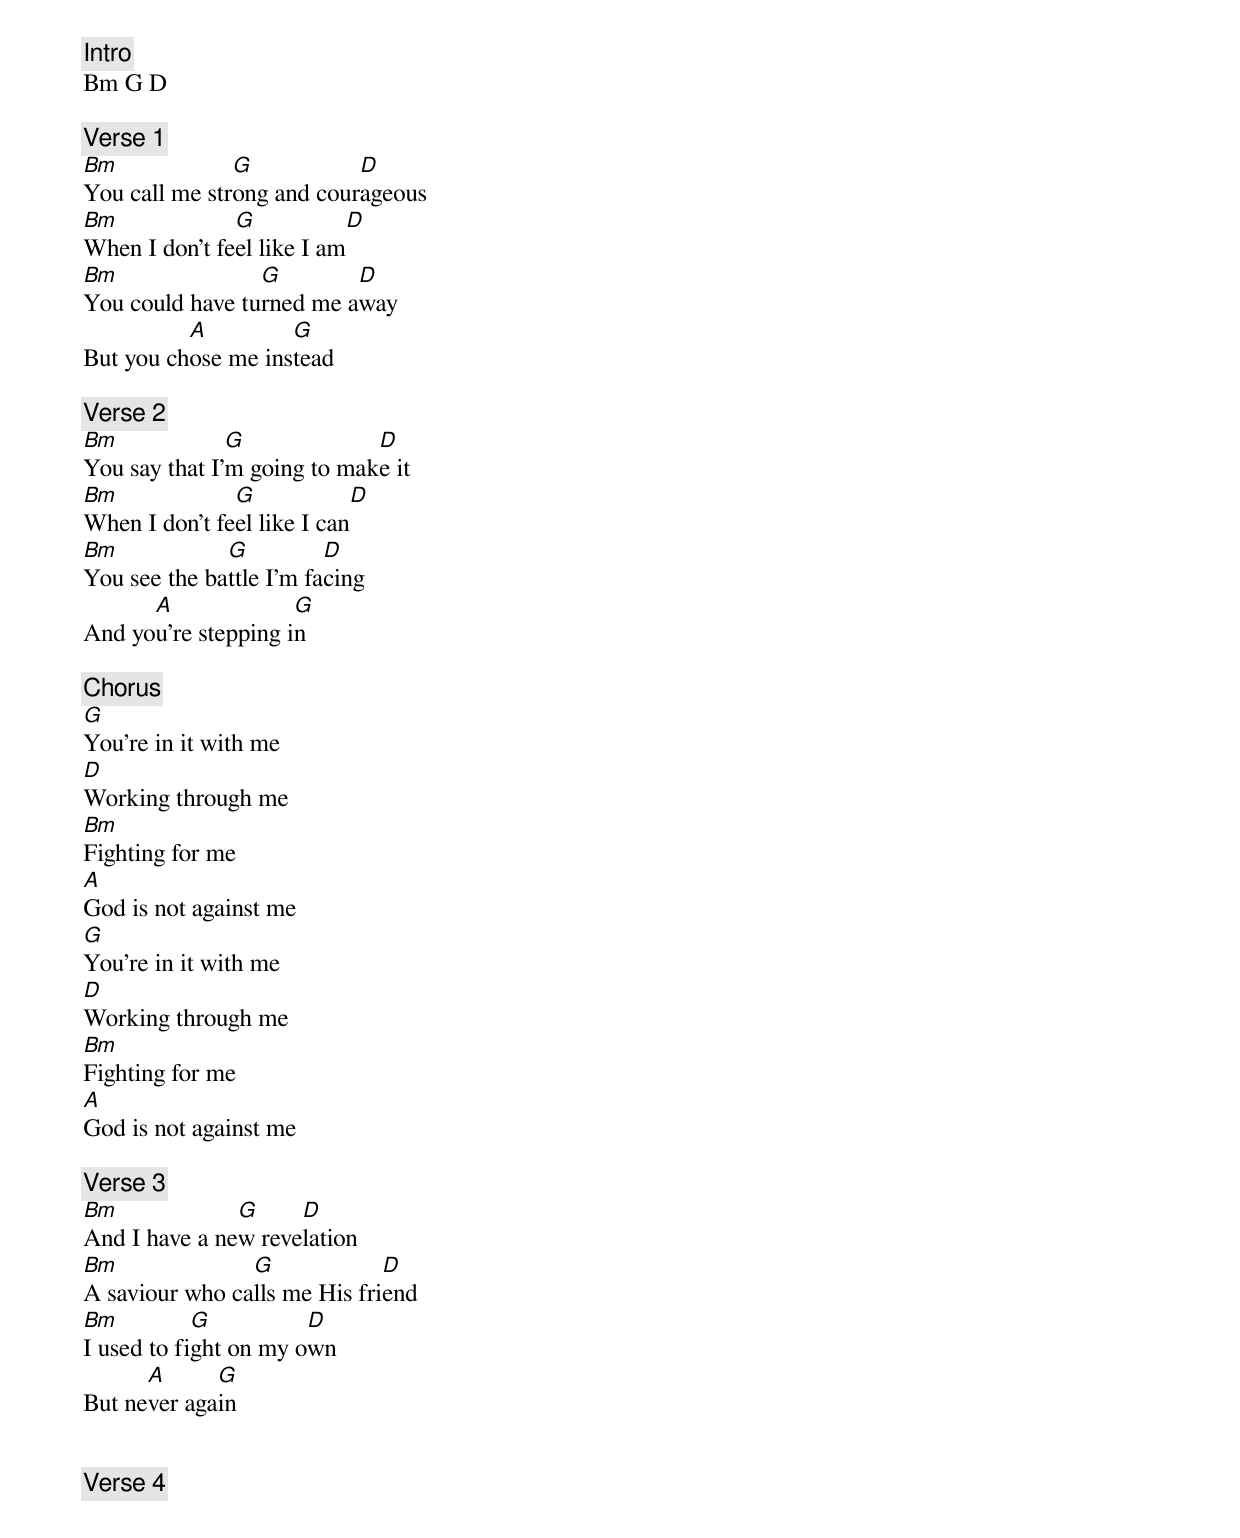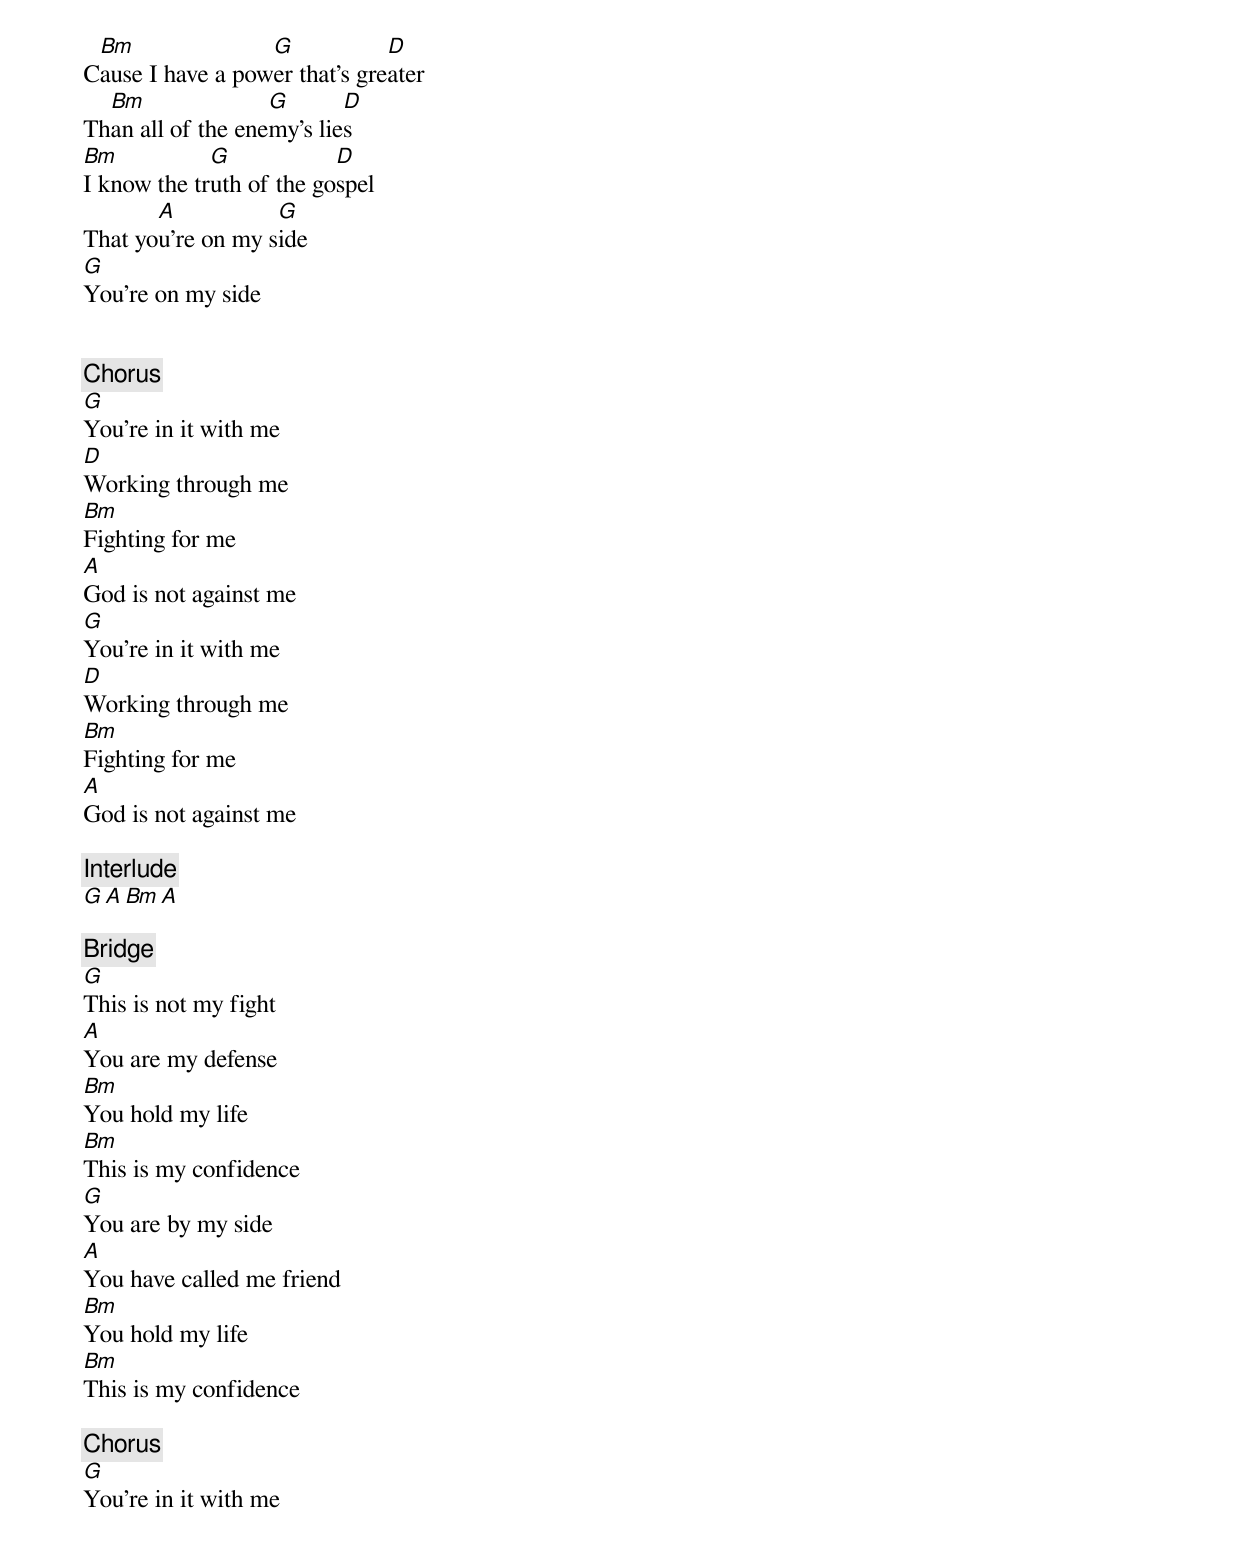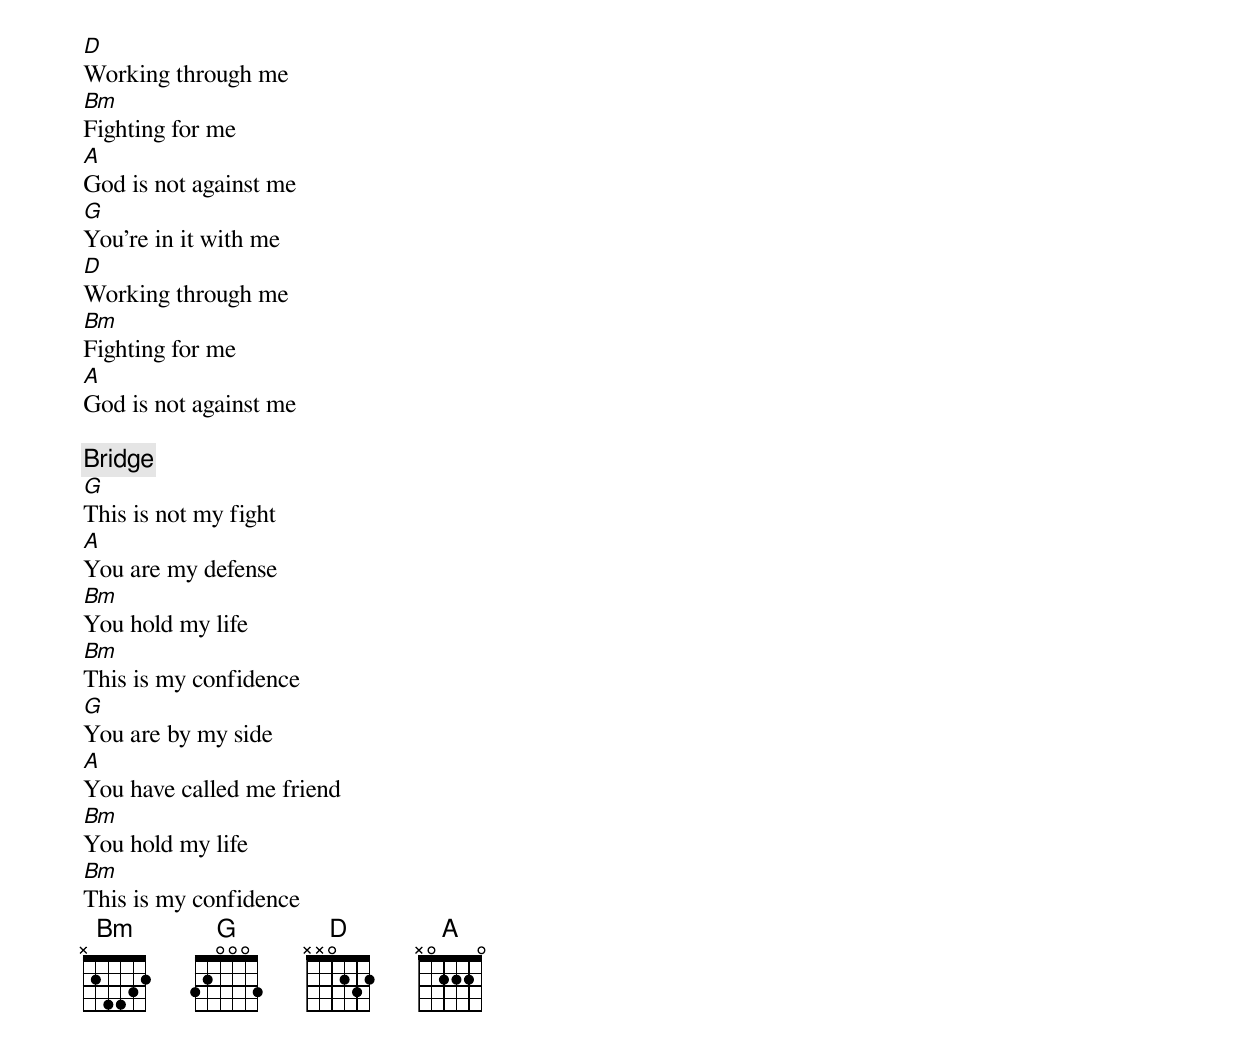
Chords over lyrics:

[Intro]
Bm G D

[Verse 1]
Bm             G           D
You call me strong and courageous
Bm             G           D
When I don’t feel like I am
Bm               G        D
You could have turned me away
          A         G
But you chose me instead

[Verse 2]
Bm             G             D
You say that I’m going to make it
Bm             G             D
When I don’t feel like I can
Bm            G          D
You see the battle I’m facing
      A              G
And you’re stepping in

[Chorus]
G
You’re in it with me
D
Working through me
Bm
Fighting for me
A
God is not against me
G
You’re in it with me
D
Working through me
Bm
Fighting for me
A
God is not against me

[Verse 3]
Bm             G     D
And I have a new revelation
Bm              G             D
A saviour who calls me His friend
Bm          G          D
I used to fight on my own
      A      G
But never again


[Verse 4]
 Bm               G            D
Cause I have a power that’s greater
  Bm               G       D
Than all of the enemy’s lies
Bm           G            D
I know the truth of the gospel
       A           G
That you’re on my side
G
You’re on my side


[Chorus]
G
You’re in it with me
D
Working through me
Bm
Fighting for me
A
God is not against me
G
You’re in it with me
D
Working through me
Bm
Fighting for me
A
God is not against me

[Interlude]
G A Bm A

[Bridge]
G
This is not my fight
A
You are my defense
Bm
You hold my life
Bm
This is my confidence
G
You are by my side
A
You have called me friend
Bm
You hold my life
Bm
This is my confidence

[Chorus]
G
You’re in it with me
D
Working through me
Bm
Fighting for me
A
God is not against me
G
You’re in it with me
D
Working through me
Bm
Fighting for me
A
God is not against me

[Bridge]
G
This is not my fight
A
You are my defense
Bm
You hold my life
Bm
This is my confidence
G
You are by my side
A
You have called me friend
Bm
You hold my life
Bm
This is my confidence
